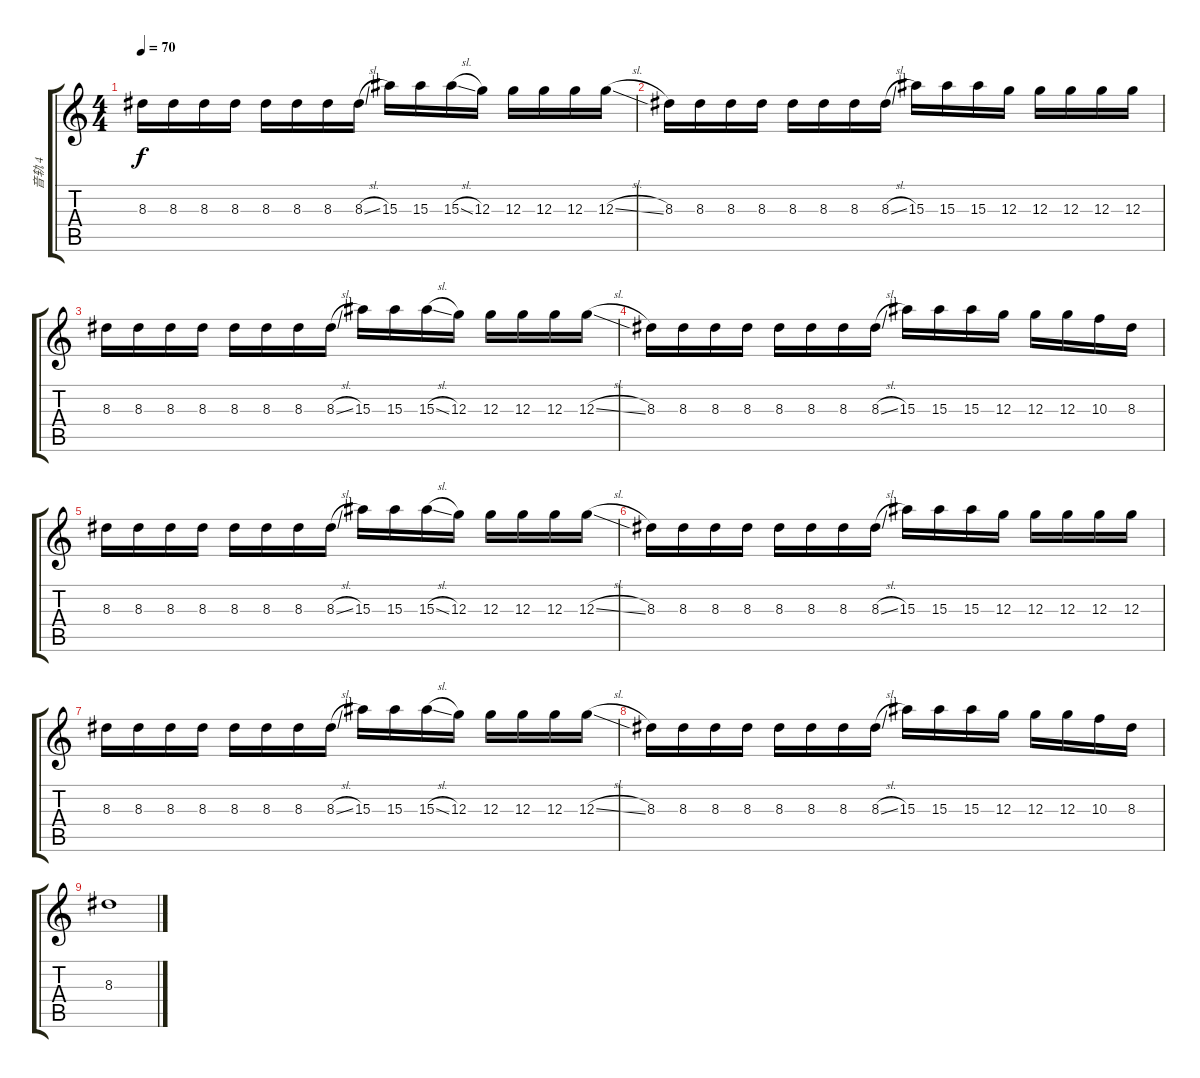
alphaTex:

\track ("音轨 4" "音轨 4") {instrument electricguitarclean}
\staff {score tabs}
\tuning (E4 B3 G3 D3 A2 E2) {hide}
\ts (4 4)
\tempo 70
\clef g2
\ks c
8.3.16{dy f} 8.3.16 8.3.16 8.3.16 8.3.16 8.3.16 8.3.16 8.3{sl}.16 15.3.16 15.3.16 15.3{sl}.16 12.3.16 12.3.16 12.3.16 12.3.16 12.3{sl}.16 |
8.3.16 8.3.16 8.3.16 8.3.16 8.3.16 8.3.16 8.3.16 8.3{sl}.16 15.3.16 15.3.16 15.3.16 12.3.16 12.3.16 12.3.16 12.3.16 12.3.16 |
8.3.16 8.3.16 8.3.16 8.3.16 8.3.16 8.3.16 8.3.16 8.3{sl}.16 15.3.16 15.3.16 15.3{sl}.16 12.3.16 12.3.16 12.3.16 12.3.16 12.3{sl}.16 |
8.3.16 8.3.16 8.3.16 8.3.16 8.3.16 8.3.16 8.3.16 8.3{sl}.16 15.3.16 15.3.16 15.3.16 12.3.16 12.3.16 12.3.16 10.3.16 8.3.16 |
8.3.16 8.3.16 8.3.16 8.3.16 8.3.16 8.3.16 8.3.16 8.3{sl}.16 15.3.16 15.3.16 15.3{sl}.16 12.3.16 12.3.16 12.3.16 12.3.16 12.3{sl}.16 |
8.3.16 8.3.16 8.3.16 8.3.16 8.3.16 8.3.16 8.3.16 8.3{sl}.16 15.3.16 15.3.16 15.3.16 12.3.16 12.3.16 12.3.16 12.3.16 12.3.16 |
8.3.16 8.3.16 8.3.16 8.3.16 8.3.16 8.3.16 8.3.16 8.3{sl}.16 15.3.16 15.3.16 15.3{sl}.16 12.3.16 12.3.16 12.3.16 12.3.16 12.3{sl}.16 |
8.3.16 8.3.16 8.3.16 8.3.16 8.3.16 8.3.16 8.3.16 8.3{sl}.16 15.3.16 15.3.16 15.3.16 12.3.16 12.3.16 12.3.16 10.3.16 8.3.16 |
8.3.1{volume 0}
